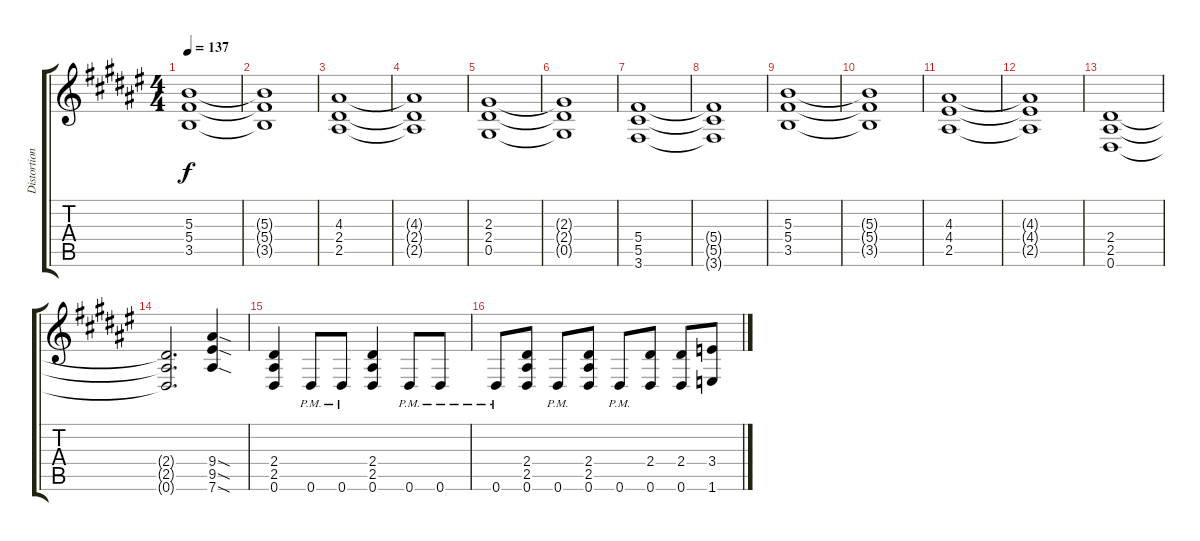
\track ("Distortion Josh rand" "Distortion") {instrument distortionguitar}
\staff {score tabs}
\tuning (Eb4 Bb3 Gb3 Db3 Ab2 Eb2) {hide}
\ts (4 4)
\tempo 137
\clef g2
\ks d#minor
(5.3 5.4 3.5).1{dy f} |
(5.3{t} 5.4{t} 3.5{t}).1 |
(4.3 2.4 2.5).1 |
(4.3{t} 2.4{t} 2.5{t}).1 |
(2.3 2.4 0.5).1 |
(2.3{t} 2.4{t} 0.5{t}).1 |
(5.4 5.5 3.6).1 |
(5.4{t} 5.5{t} 3.6{t}).1 |
(5.3 5.4 3.5).1 |
(5.3{t} 5.4{t} 3.5{t}).1 |
(4.3 4.4 2.5).1 |
(4.3{t} 4.4{t} 2.5{t}).1 |
(2.4 2.5 0.6).1 |
(2.4{t} 2.5{t} 0.6{t}).2{d} (9.4{sod} 9.5{sod} 7.6{sod}).4 |
(2.4 2.5 0.6).4 0.6{pm}.8 0.6{pm}.8 (2.4 2.5 0.6).4 0.6{pm}.8 0.6{pm}.8 |
0.6{pm}.8 (2.4 2.5 0.6).8 0.6{pm}.8 (2.4 2.5 0.6).8 0.6{pm}.8 (2.4 0.6).8 (2.4 0.6).8 (3.4 1.6).8
